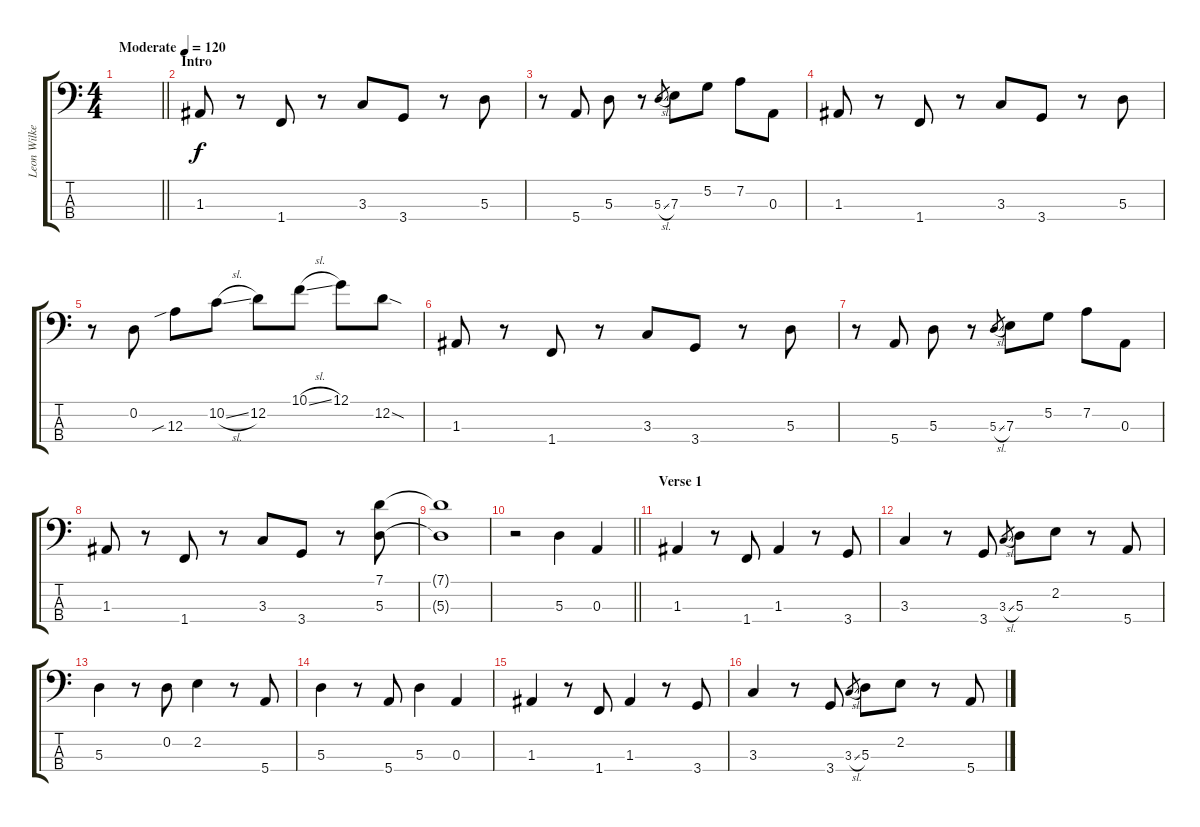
\track ("Leon Wilkeson (Bass Guitar)" "Leon Wilke") {instrument electricbasspick}
\staff {score tabs}
\tuning (G2 D2 A1 E1) {hide}
\ts (4 4)
\tempo (120 "Moderate")
\clef f4
\barLineRight lightlight
\ks c
|
\section ("" "Intro")
1.3.8 r.8 1.4.8 r.8 3.3.8 3.4.8 r.8 5.3.8 |
r.8 5.4.8 5.3.8 r.8 5.3{sl}.8{gr} 7.3.8 5.2.8 7.2.8 0.3.8 |
1.3.8 r.8 1.4.8 r.8 3.3.8 3.4.8 r.8 5.3.8 |
r.8 0.2.8 12.3{sib}.8 10.2{sl}.8 12.2.8 10.1{sl}.8 12.1.8 12.2{sod}.8 |
1.3.8 r.8 1.4.8 r.8 3.3.8 3.4.8 r.8 5.3.8 |
r.8 5.4.8 5.3.8 r.8 5.3{sl}.8{gr} 7.3.8 5.2.8 7.2.8 0.3.8 |
1.3.8 r.8 1.4.8 r.8 3.3.8 3.4.8 r.8 (7.1 5.3).8 |
(7.1{t} 5.3{t}).1 |
\barLineRight lightlight
r.2 5.3.4 0.3.4 |
\section ("" "Verse 1")
1.3.4 r.8 1.4.8 1.3.4 r.8 3.4.8 |
3.3.4 r.8 3.4.8 3.3{sl}.8{gr} 5.3.8 2.2.8 r.8 5.4.8 |
5.3.4 r.8 0.2.8 2.2.4 r.8 5.4.8 |
5.3.4 r.8 5.4.8 5.3.4 0.3.4 |
1.3.4 r.8 1.4.8 1.3.4 r.8 3.4.8 |
3.3.4 r.8 3.4.8 3.3{sl}.8{gr} 5.3.8 2.2.8 r.8 5.4.8
